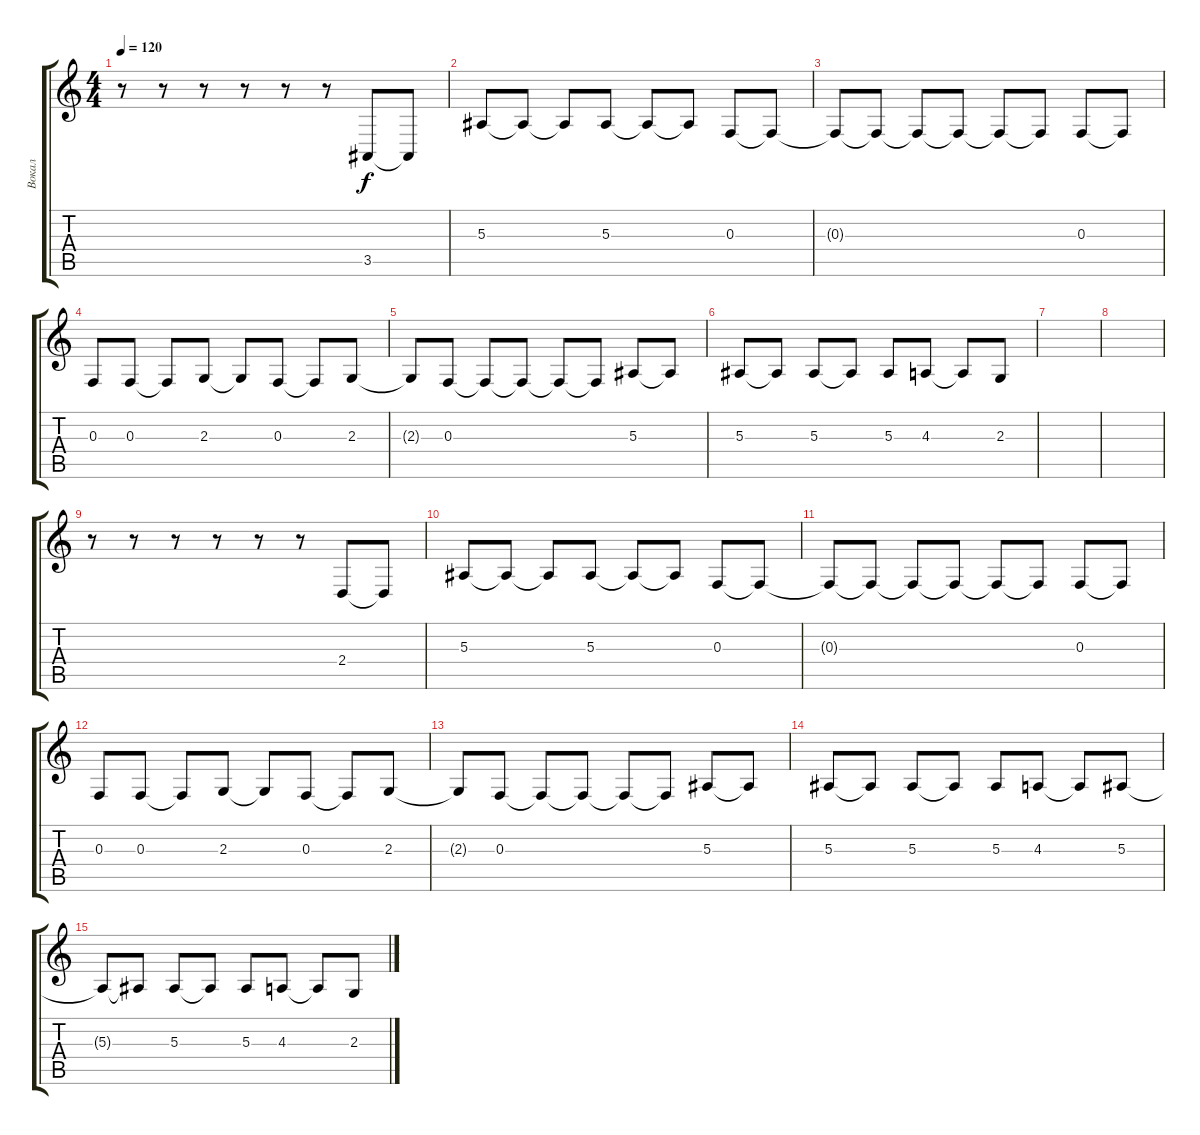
\track ("Вокал" "Вокал") {instrument electricgrandpiano}
\staff {score tabs}
\tuning (D4 A3 F3 C3 G2 D2) {hide}
\ts (4 4)
\tempo 120
\clef g2
\ks c
r.8{dy f} r.8 r.8 r.8 r.8 r.8 3.5.8 3.5{t}.8 |
5.3.8 5.3{t}.8 5.3{t}.8 5.3.8 5.3{t}.8 5.3{t}.8 0.3.8 0.3{t}.8 |
0.3{t}.8 0.3{t}.8 0.3{t}.8 0.3{t}.8 0.3{t}.8 0.3{t}.8 0.3.8 0.3{t}.8 |
0.3.8 0.3.8 0.3{t}.8 2.3.8 2.3{t}.8 0.3.8 0.3{t}.8 2.3.8 |
2.3{t}.8 0.3.8 0.3{t}.8 0.3{t}.8 0.3{t}.8 0.3{t}.8 5.3.8 5.3{t}.8 |
5.3.8 5.3{t}.8 5.3.8 5.3{t}.8 5.3.8 4.3.8 4.3{t}.8 2.3.8 |
|
|
r.8 r.8 r.8 r.8 r.8 r.8 2.4.8 2.4{t}.8 |
5.3.8 5.3{t}.8 5.3{t}.8 5.3.8 5.3{t}.8 5.3{t}.8 0.3.8 0.3{t}.8 |
0.3{t}.8 0.3{t}.8 0.3{t}.8 0.3{t}.8 0.3{t}.8 0.3{t}.8 0.3.8 0.3{t}.8 |
0.3.8 0.3.8 0.3{t}.8 2.3.8 2.3{t}.8 0.3.8 0.3{t}.8 2.3.8 |
2.3{t}.8 0.3.8 0.3{t}.8 0.3{t}.8 0.3{t}.8 0.3{t}.8 5.3.8 5.3{t}.8 |
5.3.8 5.3{t}.8 5.3.8 5.3{t}.8 5.3.8 4.3.8 4.3{t}.8 5.3.8 |
5.3{t}.8 5.3{t}.8 5.3.8 5.3{t}.8 5.3.8 4.3.8 4.3{t}.8 2.3.8
